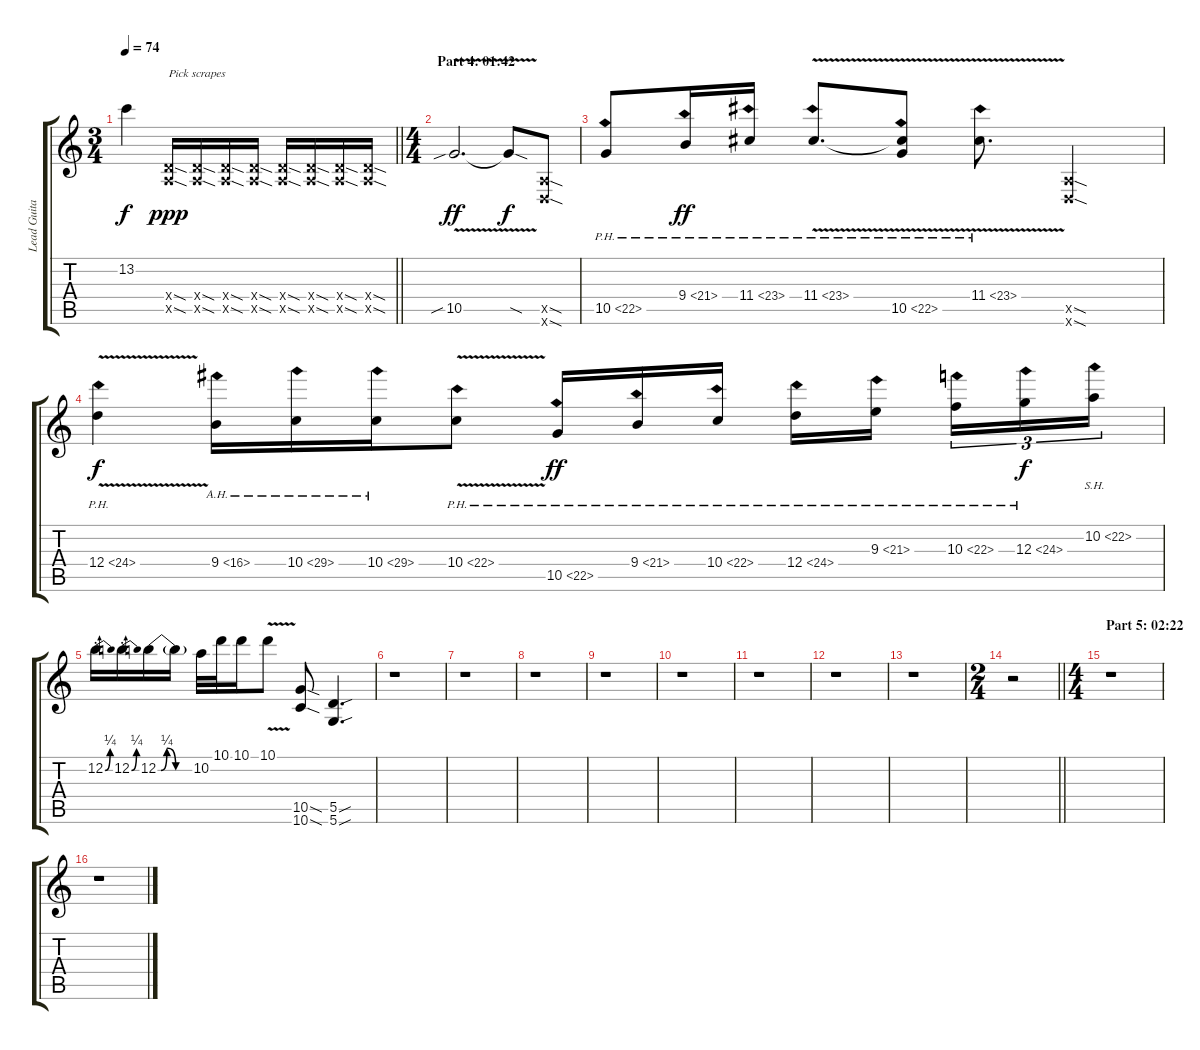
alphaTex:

\track ("Lead Guitar (Distortion/Flanger)" "Lead Guita") {instrument overdrivenguitar}
\staff {score tabs}
\tuning (E4 B3 G3 D3 A2 D2) {hide}
\ts (3 4)
\tempo 74
\clef g2
\barLineRight lightlight
\ks c
13.2{t}.4{dy f} (0.4{sod x} 0.5{sod x}).16{txt "Pick scrapes" dy ppp} (0.4{sod x} 0.5{sod x}).16 (0.4{sod x} 0.5{sod x}).16 (0.4{sod x} 0.5{sod x}).16 (0.4{sod x} 0.5{sod x}).16 (0.4{sod x} 0.5{sod x}).16 (0.4{sod x} 0.5{sod x}).16 (0.4{sod x} 0.5{sod x}).16 |
\ts (4 4)
\section ("" "Part 4: 01:42")
10.5{v sib}.2{d dy ff} 10.5{sod t}.8{dy f} (0.5{sod x} 0.6{sod x}).8 |
10.5{ph 12}.8 9.4{ph 12}.16{dy ff} 11.4{ph 12}.16 11.4{ph 12 v}.8{d} (11.4{t} 10.5{ph 12}).8 11.4{ph 12 v}.8{d} (0.5{sod x} 0.6{sod x}).4 |
12.4{ph 12 v}.4{dy f} 9.4{ah 7}.16 10.4{ah 19}.16 10.4{ah 19}.16 10.4{ph 12 v}.8 10.5{ph 12}.16{dy ff} 9.4{ph 12}.16 10.4{ph 12}.16 12.4{ph 12}.16 9.3{ph 12}.16{beam splitsecondary} 10.3{ph 12}.16{tu (3 2)} 12.3{ph 12}.16{tu (3 2) dy f} 10.2{sh 12}.16{tu (3 2)} |
12.2{be (bend 0 0 60 1) st}.16 12.2{be (bend 0 0 60 1) st}.16 12.2{be (custom 0 0 5 0 15 1 30 0 60 0)}.16 12.2{t}.16 10.2.32 10.1.32 10.1.16 10.1{v}.8 (10.5{sod} 10.6{sod}).8 (5.5{sou} 5.6{sou}).4{d} |
r.1 |
r.1 |
r.1 |
r.1 |
r.1 |
r.1 |
r.1 |
r.1 |
\ts (2 4)
\barLineRight lightlight
r.2 |
\ts (4 4)
\section ("" "Part 5: 02:22")
r.1 |
r.1
